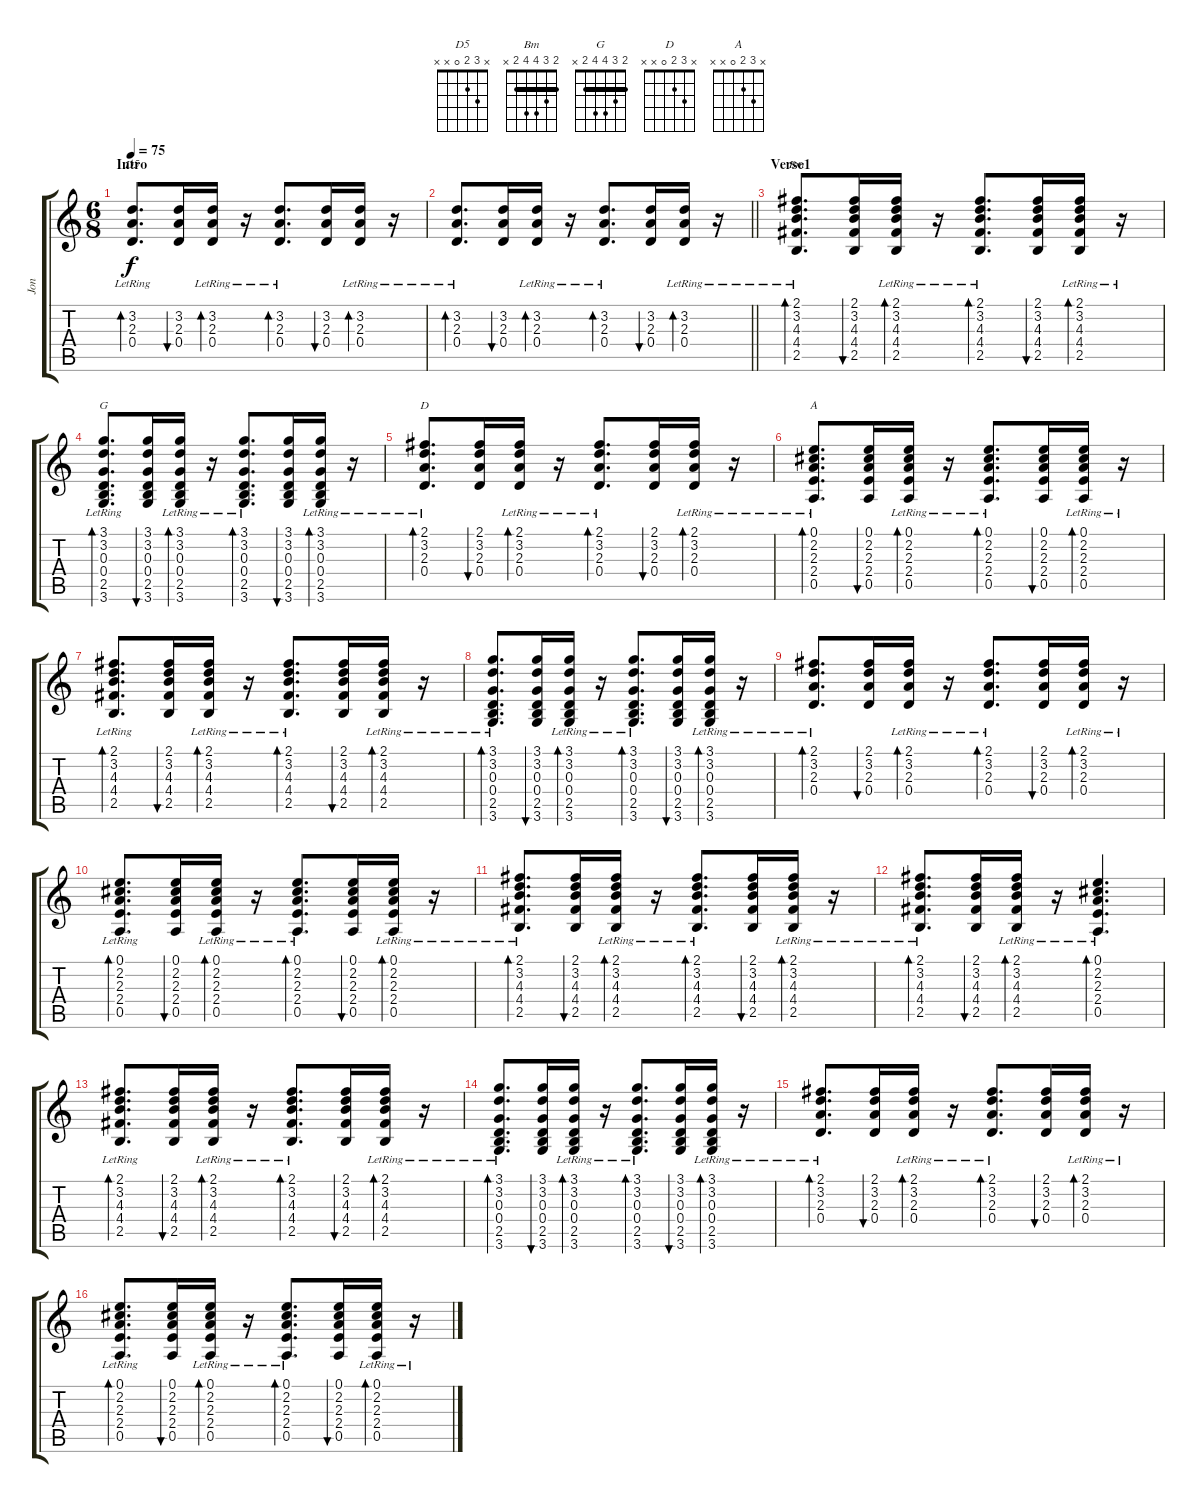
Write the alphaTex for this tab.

\track ("Jon" "Jon") {instrument acousticguitarsteel}
\staff {score tabs}
\tuning (E4 B3 G3 D3 A2 E2) {hide}
\chord ("D5" x 3 2 0 x x)
\chord ("Bm" 2 3 4 4 2 x) {barre 2}
\chord ("G" 2 3 4 4 2 x) {barre 2}
\chord ("D" x 3 2 0 x x)
\chord ("A" x 3 2 0 x x)
\ts (6 8)
\section ("" "Intro")
\tempo 75
\clef g2
\ks c
(3.2{lr} 2.3{lr} 0.4{lr}).8{d bd 60 ch "D5" dy f instrument acousticguitarsteel} (3.2 2.3 0.4).16{bu 60} (3.2{lr} 2.3{lr} 0.4{lr}).16{bd 60} r.16 (3.2{lr} 2.3{lr} 0.4{lr}).8{d bd 60} (3.2 2.3 0.4).16{bu 60} (3.2{lr} 2.3{lr} 0.4{lr}).16{bd 60} r.16 |
\barLineRight lightlight
(3.2{lr} 2.3{lr} 0.4{lr}).8{d bd 60} (3.2 2.3 0.4).16{bu 60} (3.2{lr} 2.3{lr} 0.4{lr}).16{bd 60} r.16 (3.2{lr} 2.3{lr} 0.4{lr}).8{d bd 60} (3.2 2.3 0.4).16{bu 60} (3.2{lr} 2.3{lr} 0.4{lr}).16{bd 60} r.16 |
\section ("" "Verse1")
(2.1 3.2{lr} 4.3{lr} 4.4{lr} 2.5).8{d bd 60 ch "Bm"} (2.1 3.2 4.3 4.4 2.5).16{bu 60} (2.1 3.2{lr} 4.3{lr} 4.4{lr} 2.5).16{bd 60} r.16 (2.1 3.2{lr} 4.3{lr} 4.4{lr} 2.5).8{d bd 60} (2.1 3.2 4.3 4.4 2.5).16{bu 60} (2.1 3.2{lr} 4.3{lr} 4.4{lr} 2.5).16{bd 60} r.16 |
(3.1 3.2{lr} 0.3{lr} 0.4{lr} 2.5 3.6).8{d bd 60 ch "G"} (3.1 3.2 0.3 0.4 2.5 3.6).16{bu 60} (3.1 3.2{lr} 0.3{lr} 0.4{lr} 2.5 3.6).16{bd 60} r.16 (3.1 3.2{lr} 0.3{lr} 0.4{lr} 2.5 3.6).8{d bd 60} (3.1 3.2 0.3 0.4 2.5 3.6).16{bu 60} (3.1 3.2{lr} 0.3{lr} 0.4{lr} 2.5 3.6).16{bd 60} r.16 |
(2.1 3.2{lr} 2.3{lr} 0.4{lr}).8{d bd 60 ch "D"} (2.1 3.2 2.3 0.4).16{bu 60} (2.1 3.2{lr} 2.3{lr} 0.4{lr}).16{bd 60} r.16 (2.1 3.2{lr} 2.3{lr} 0.4{lr}).8{d bd 60} (2.1 3.2 2.3 0.4).16{bu 60} (2.1 3.2{lr} 2.3{lr} 0.4{lr}).16{bd 60} r.16 |
(0.1 2.2{lr} 2.3{lr} 2.4{lr} 0.5).8{d bd 60 ch "A"} (0.1 2.2 2.3 2.4 0.5).16{bu 60} (0.1 2.2{lr} 2.3{lr} 2.4{lr} 0.5).16{bd 60} r.16 (0.1 2.2{lr} 2.3{lr} 2.4{lr} 0.5).8{d bd 60} (0.1 2.2 2.3 2.4 0.5).16{bu 60} (0.1 2.2{lr} 2.3{lr} 2.4{lr} 0.5).16{bd 60} r.16 |
(2.1 3.2{lr} 4.3{lr} 4.4{lr} 2.5).8{d bd 60} (2.1 3.2 4.3 4.4 2.5).16{bu 60} (2.1 3.2{lr} 4.3{lr} 4.4{lr} 2.5).16{bd 60} r.16 (2.1 3.2{lr} 4.3{lr} 4.4{lr} 2.5).8{d bd 60} (2.1 3.2 4.3 4.4 2.5).16{bu 60} (2.1 3.2{lr} 4.3{lr} 4.4{lr} 2.5).16{bd 60} r.16 |
(3.1 3.2{lr} 0.3{lr} 0.4{lr} 2.5 3.6).8{d bd 60} (3.1 3.2 0.3 0.4 2.5 3.6).16{bu 60} (3.1 3.2{lr} 0.3{lr} 0.4{lr} 2.5 3.6).16{bd 60} r.16 (3.1 3.2{lr} 0.3{lr} 0.4{lr} 2.5 3.6).8{d bd 60} (3.1 3.2 0.3 0.4 2.5 3.6).16{bu 60} (3.1 3.2{lr} 0.3{lr} 0.4{lr} 2.5 3.6).16{bd 60} r.16 |
(2.1 3.2{lr} 2.3{lr} 0.4{lr}).8{d bd 60} (2.1 3.2 2.3 0.4).16{bu 60} (2.1 3.2{lr} 2.3{lr} 0.4{lr}).16{bd 60} r.16 (2.1 3.2{lr} 2.3{lr} 0.4{lr}).8{d bd 60} (2.1 3.2 2.3 0.4).16{bu 60} (2.1 3.2{lr} 2.3{lr} 0.4{lr}).16{bd 60} r.16 |
(0.1 2.2{lr} 2.3{lr} 2.4{lr} 0.5).8{d bd 60} (0.1 2.2 2.3 2.4 0.5).16{bu 60} (0.1 2.2{lr} 2.3{lr} 2.4{lr} 0.5).16{bd 60} r.16 (0.1 2.2{lr} 2.3{lr} 2.4{lr} 0.5).8{d bd 60} (0.1 2.2 2.3 2.4 0.5).16{bu 60} (0.1 2.2{lr} 2.3{lr} 2.4{lr} 0.5).16{bd 60} r.16 |
(2.1 3.2{lr} 4.3{lr} 4.4{lr} 2.5).8{d bd 60} (2.1 3.2 4.3 4.4 2.5).16{bu 60} (2.1 3.2{lr} 4.3{lr} 4.4{lr} 2.5).16{bd 60} r.16 (2.1 3.2{lr} 4.3{lr} 4.4{lr} 2.5).8{d bd 60} (2.1 3.2 4.3 4.4 2.5).16{bu 60} (2.1 3.2{lr} 4.3{lr} 4.4{lr} 2.5).16{bd 60} r.16 |
(2.1 3.2{lr} 4.3{lr} 4.4{lr} 2.5).8{d bd 60} (2.1 3.2 4.3 4.4 2.5).16{bu 60} (2.1 3.2{lr} 4.3{lr} 4.4{lr} 2.5).16{bd 60} r.16 (0.1 2.2{lr} 2.3{lr} 2.4{lr} 0.5).4{d bd 60} |
(2.1 3.2{lr} 4.3{lr} 4.4{lr} 2.5).8{d bd 60} (2.1 3.2 4.3 4.4 2.5).16{bu 60} (2.1 3.2{lr} 4.3{lr} 4.4{lr} 2.5).16{bd 60} r.16 (2.1 3.2{lr} 4.3{lr} 4.4{lr} 2.5).8{d bd 60} (2.1 3.2 4.3 4.4 2.5).16{bu 60} (2.1 3.2{lr} 4.3{lr} 4.4{lr} 2.5).16{bd 60} r.16 |
(3.1 3.2{lr} 0.3{lr} 0.4{lr} 2.5 3.6).8{d bd 60} (3.1 3.2 0.3 0.4 2.5 3.6).16{bu 60} (3.1 3.2{lr} 0.3{lr} 0.4{lr} 2.5 3.6).16{bd 60} r.16 (3.1 3.2{lr} 0.3{lr} 0.4{lr} 2.5 3.6).8{d bd 60} (3.1 3.2 0.3 0.4 2.5 3.6).16{bu 60} (3.1 3.2{lr} 0.3{lr} 0.4{lr} 2.5 3.6).16{bd 60} r.16 |
(2.1 3.2{lr} 2.3{lr} 0.4{lr}).8{d bd 60} (2.1 3.2 2.3 0.4).16{bu 60} (2.1 3.2{lr} 2.3{lr} 0.4{lr}).16{bd 60} r.16 (2.1 3.2{lr} 2.3{lr} 0.4{lr}).8{d bd 60} (2.1 3.2 2.3 0.4).16{bu 60} (2.1 3.2{lr} 2.3{lr} 0.4{lr}).16{bd 60} r.16 |
(0.1 2.2{lr} 2.3{lr} 2.4{lr} 0.5).8{d bd 60} (0.1 2.2 2.3 2.4 0.5).16{bu 60} (0.1 2.2{lr} 2.3{lr} 2.4{lr} 0.5).16{bd 60} r.16 (0.1 2.2{lr} 2.3{lr} 2.4{lr} 0.5).8{d bd 60} (0.1 2.2 2.3 2.4 0.5).16{bu 60} (0.1 2.2{lr} 2.3{lr} 2.4{lr} 0.5).16{bd 60} r.16
